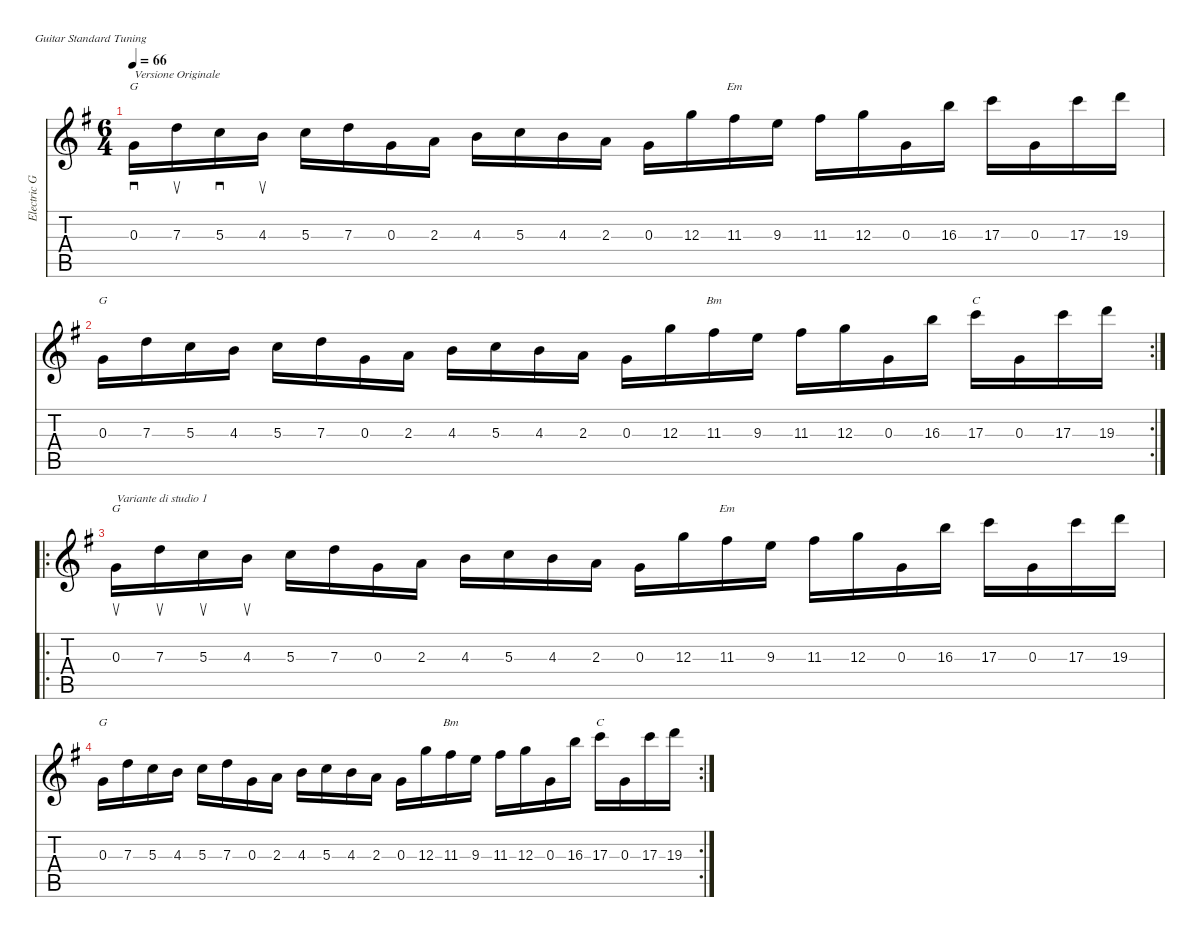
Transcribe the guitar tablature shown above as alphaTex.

\defaultSystemsLayout 4
\hideDynamics
\bracketExtendMode nobrackets
\otherSystemsTrackNameOrientation horizontal
\defaultBarNumberDisplay FirstOfSystem
\track ("Electric Guitar (Distortion)" "Electric G") {instrument distortionguitar}
\staff {score tabs}
\tuning (E4 B3 G3 D3 A2 E2)
\chord ("G" x x 0 x x x) {showdiagram false showfingering false}
\chord ("Em" x x 11 x x x) {firstfret 11 showdiagram false showfingering false}
\chord ("Bm" x x 11 x x x) {firstfret 11 showdiagram false showfingering false}
\chord ("C" x x 17 x x x) {firstfret 17 showdiagram false showfingering false}
\ts (6 4)
\beaming (8 6 6)
\tempo 66
\clef g2
\ks g
0.3{acc forcenatural}.16{sd ch "G" txt "Versione Originale" dy mf instrument distortionguitar beam Down} 7.3{acc forcenatural}.16{su beam Down} 5.3{acc forcenatural}.16{sd beam Down} 4.3{acc forcenatural}.16{su beam Down beam split} 5.3{acc forcenatural}.16{beam Down} 7.3{acc forcenatural}.16{beam Down} 0.3{acc forcenatural}.16{beam Down} 2.3{acc forcenatural}.16{beam Down beam split} 4.3{acc forcenatural}.16{beam Down} 5.3{acc forcenatural}.16{beam Down} 4.3{acc forcenatural}.16{beam Down} 2.3{acc forcenatural}.16{beam Down} 0.3{acc forcenatural}.16{beam Down} 12.3{acc forcenatural}.16{beam Down} 11.3{acc #}.16{ch "Em" beam Down} 9.3{acc forcenatural}.16{beam Down beam split} 11.3{acc #}.16{beam Down} 12.3{acc forcenatural}.16{beam Down} 0.3{acc forcenatural}.16{beam Down} 16.3{acc forcenatural}.16{beam Down beam split} 17.3{acc forcenatural}.16{beam Down} 0.3{acc forcenatural}.16{beam Down} 17.3{acc forcenatural}.16{beam Down} 19.3{acc forcenatural}.16{beam Down} |
\rc 2
0.3{acc forcenatural}.16{ch "G" beam Down} 7.3{acc forcenatural}.16{beam Down} 5.3{acc forcenatural}.16{beam Down} 4.3{acc forcenatural}.16{beam Down beam split} 5.3{acc forcenatural}.16{beam Down} 7.3{acc forcenatural}.16{beam Down} 0.3{acc forcenatural}.16{beam Down} 2.3{acc forcenatural}.16{beam Down beam split} 4.3{acc forcenatural}.16{beam Down} 5.3{acc forcenatural}.16{beam Down} 4.3{acc forcenatural}.16{beam Down} 2.3{acc forcenatural}.16{beam Down} 0.3{acc forcenatural}.16{beam Down} 12.3{acc forcenatural}.16{beam Down} 11.3{acc #}.16{ch "Bm" beam Down} 9.3{acc forcenatural}.16{beam Down beam split} 11.3{acc #}.16{beam Down} 12.3{acc forcenatural}.16{beam Down} 0.3{acc forcenatural}.16{beam Down} 16.3{acc forcenatural}.16{beam Down beam split} 17.3{acc forcenatural}.16{ch "C" beam Down} 0.3{acc forcenatural}.16{beam Down} 17.3{acc forcenatural}.16{beam Down} 19.3{acc forcenatural}.16{beam Down} |
\ro
0.3{acc forcenatural}.16{su ch "G" txt "Variante di studio 1" beam Down} 7.3{acc forcenatural}.16{su beam Down} 5.3{acc forcenatural}.16{su beam Down} 4.3{acc forcenatural}.16{su beam Down beam split} 5.3{acc forcenatural}.16{beam Down} 7.3{acc forcenatural}.16{beam Down} 0.3{acc forcenatural}.16{beam Down} 2.3{acc forcenatural}.16{beam Down beam split} 4.3{acc forcenatural}.16{beam Down} 5.3{acc forcenatural}.16{beam Down} 4.3{acc forcenatural}.16{beam Down} 2.3{acc forcenatural}.16{beam Down} 0.3{acc forcenatural}.16{beam Down} 12.3{acc forcenatural}.16{beam Down} 11.3{acc #}.16{ch "Em" beam Down} 9.3{acc forcenatural}.16{beam Down beam split} 11.3{acc #}.16{beam Down} 12.3{acc forcenatural}.16{beam Down} 0.3{acc forcenatural}.16{beam Down} 16.3{acc forcenatural}.16{beam Down beam split} 17.3{acc forcenatural}.16{beam Down} 0.3{acc forcenatural}.16{beam Down} 17.3{acc forcenatural}.16{beam Down} 19.3{acc forcenatural}.16{beam Down} |
\rc 2
0.3{acc forcenatural}.16{ch "G" beam Down} 7.3{acc forcenatural}.16{beam Down} 5.3{acc forcenatural}.16{beam Down} 4.3{acc forcenatural}.16{beam Down beam split} 5.3{acc forcenatural}.16{beam Down} 7.3{acc forcenatural}.16{beam Down} 0.3{acc forcenatural}.16{beam Down} 2.3{acc forcenatural}.16{beam Down beam split} 4.3{acc forcenatural}.16{beam Down} 5.3{acc forcenatural}.16{beam Down} 4.3{acc forcenatural}.16{beam Down} 2.3{acc forcenatural}.16{beam Down} 0.3{acc forcenatural}.16{beam Down} 12.3{acc forcenatural}.16{beam Down} 11.3{acc #}.16{ch "Bm" beam Down} 9.3{acc forcenatural}.16{beam Down beam split} 11.3{acc #}.16{beam Down} 12.3{acc forcenatural}.16{beam Down} 0.3{acc forcenatural}.16{beam Down} 16.3{acc forcenatural}.16{beam Down beam split} 17.3{acc forcenatural}.16{ch "C" beam Down} 0.3{acc forcenatural}.16{beam Down} 17.3{acc forcenatural}.16{beam Down} 19.3{acc forcenatural}.16{beam Down}
